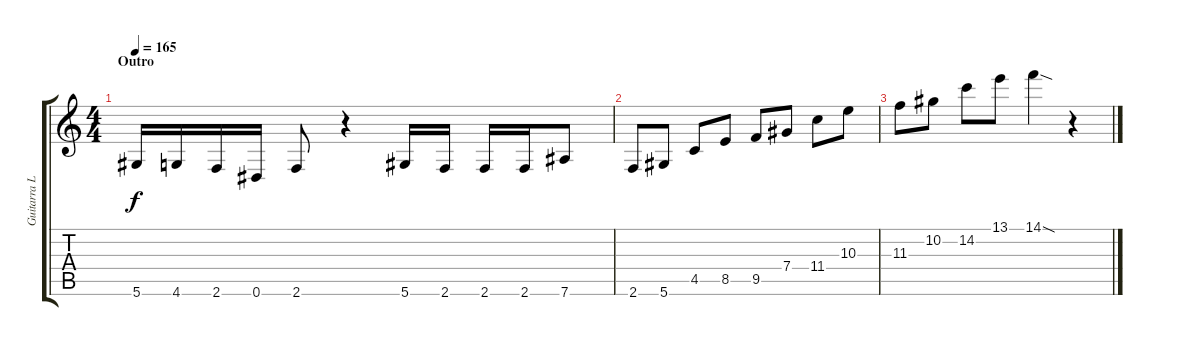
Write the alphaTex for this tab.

\track ("Guitarra Líder" "Guitarra L") {instrument distortionguitar}
\staff {score tabs}
\tuning (Eb4 Bb3 Gb3 Db3 Ab2 Eb2) {hide}
\ts (4 4)
\section ("" "Outro")
\tempo 165
\clef g2
\ks c
5.6.16{dy f} 4.6.16 2.6.16 0.6.16 2.6.8 r.4 5.6.16 2.6.16 2.6.16 2.6.16 7.6.8 |
2.6.8 5.6.8 4.5.8 8.5.8 9.5.8 7.4.8 11.4.8 10.3.8 |
11.3.8 10.2.8 14.2.8 13.1.8 14.1{sod}.4 r.4
